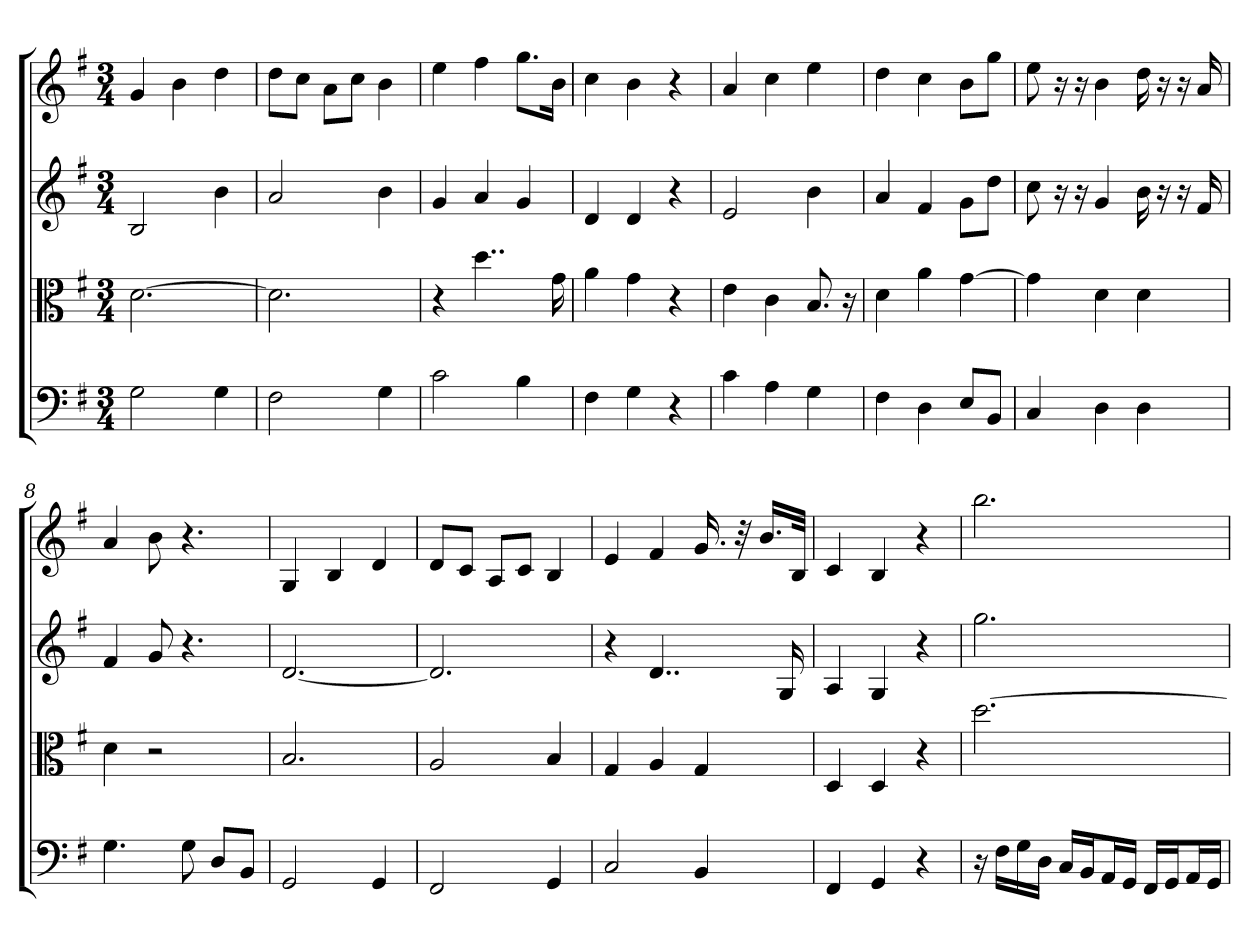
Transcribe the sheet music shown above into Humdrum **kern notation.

**kern	**kern	**kern	**kern
*part4	*part3	*part2	*part1
*staff4	*staff3	*staff2	*staff1
*clefF4	*clefC3	*clefG2	*clefG2
*k[f#]	*k[f#]	*k[f#]	*k[f#]
*G:	*G:	*G:	*G:
*M3/4	*M3/4	*M3/4	*M3/4
=	=	=	=
2G	[2.d	2B	4g
.	.	.	4b
4G	.	4b	4dd
=2	=2	=2	=2
2F#	2.d]	2a	8dd\L
.	.	.	8cc\J
.	.	.	8a\L
.	.	.	8cc\J
4G	.	4b	4b
=3	=3	=3	=3
2c	4r	4g	4ee
.	4..dd	4a	4ff#
4B	.	4g	8.gg\L
.	16g	.	16b\Jk
=4	=4	=4	=4
4F#	4a	4d	4cc
4G	4g	4d	4b
4r	4r	4r	4r
=5	=5	=5	=5
4c	4e	2e	4a
4A	4c	.	4cc
4G	8.B	4b	4ee
.	16r	.	.
=6	=6	=6	=6
4F#	4d	4a	4dd
4D	4a	4f#	4cc
8E/L	[4g	8g\L	8b\L
8BB/J	.	8dd\J	8gg\J
=7	=7	=7	=7
4C	4g]	8cc	8ee
.	.	16r	16r
.	.	16r	16r
4D	4d	4g	4b
4D	4d	16b	16dd
.	.	16r	16r
.	.	16r	16r
.	.	16f#	16a
=8	=8	=8	=8
4.G	4d	4f#	4a
.	2r	8g	8b
8G	.	4.r	4.r
8D/L	.	.	.
8BB/J	.	.	.
=9	=9	=9	=9
2GG	2.B	[2.d	4G
.	.	.	4B
4GG	.	.	4d
=10	=10	=10	=10
2FF#	2A	2.d]	8d/L
.	.	.	8c/J
.	.	.	8A/L
.	.	.	8c/J
4GG	4B	.	4B
=11	=11	=11	=11
2C	4G	4r	4e
.	4A	4..d	4f#
4BB	4G	.	16.g
.	.	.	32r
.	.	.	16.b/LL
.	.	16G	.
.	.	.	32B/JJk
=12	=12	=12	=12
4FF#	4D	4A	4c
4GG	4D	4G	4B
4r	4r	4r	4r
=13	=13	=13	=13
16r	[2.dd	2.gg	2.bb
16F#\LL	.	.	.
16G\	.	.	.
16D\JJ	.	.	.
16C/LL	.	.	.
16BB/J	.	.	.
16AA/L	.	.	.
16GG/JJ	.	.	.
16FF#/LL	.	.	.
16GG/J	.	.	.
16AA/L	.	.	.
16GG/JJ	.	.	.
=	=	=	=
*-	*-	*-	*-
